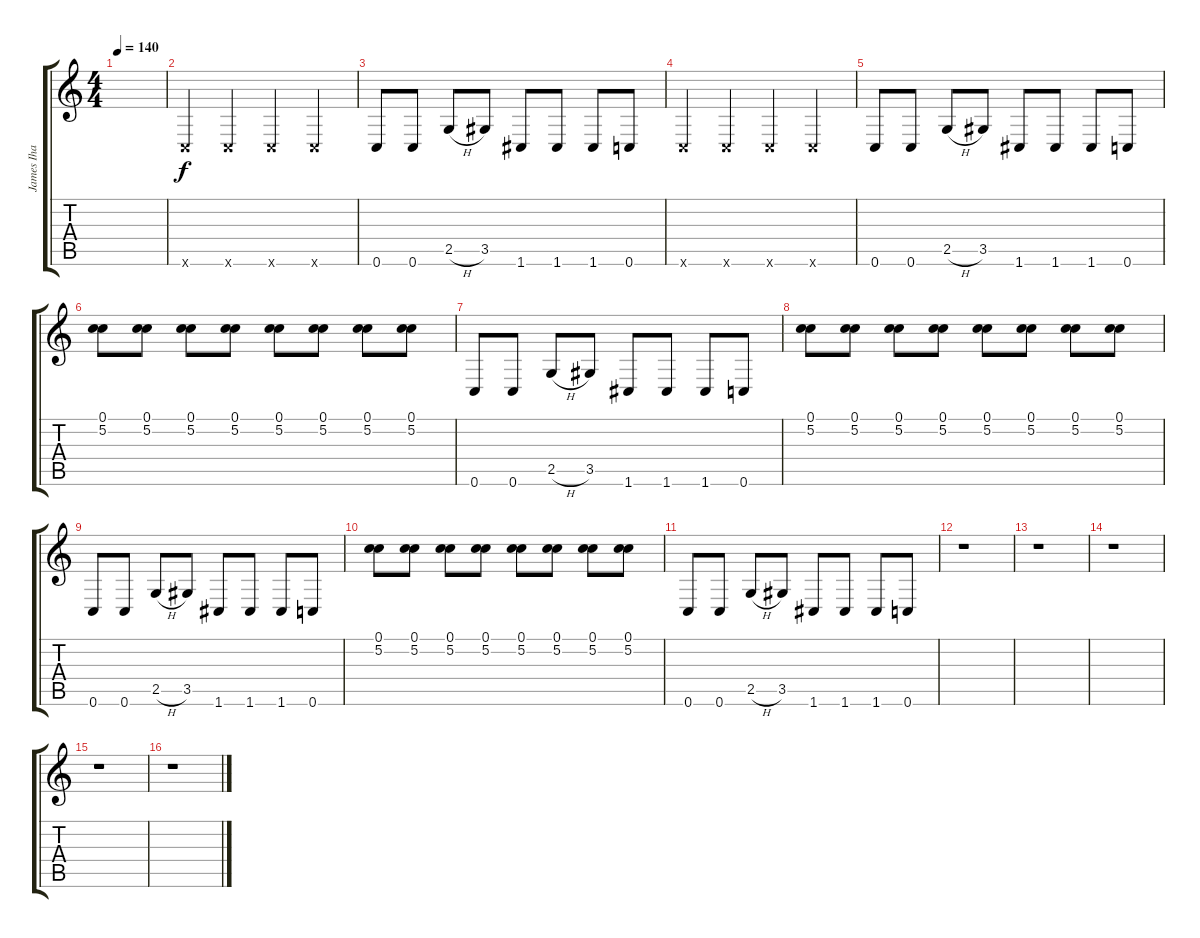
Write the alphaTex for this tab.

\track ("James Iha" "James Iha") {instrument overdrivenguitar}
\staff {score tabs}
\tuning (C4 G3 Eb3 Bb2 F2 C2) {hide}
\ts (4 4)
\tempo 140
\clef g2
\ks c
|
0.6{x}.4 0.6{x}.4 0.6{x}.4 0.6{x}.4 |
0.6.8 0.6.8 2.5{h}.8 3.5.8 1.6.8 1.6.8 1.6.8 0.6.8 |
0.6{x}.4 0.6{x}.4 0.6{x}.4 0.6{x}.4 |
0.6.8 0.6.8 2.5{h}.8 3.5.8 1.6.8 1.6.8 1.6.8 0.6.8 |
(0.1 5.2).8 (0.1 5.2).8 (0.1 5.2).8 (0.1 5.2).8 (0.1 5.2).8 (0.1 5.2).8 (0.1 5.2).8 (0.1 5.2).8 |
0.6.8 0.6.8 2.5{h}.8 3.5.8 1.6.8 1.6.8 1.6.8 0.6.8 |
(0.1 5.2).8 (0.1 5.2).8 (0.1 5.2).8 (0.1 5.2).8 (0.1 5.2).8 (0.1 5.2).8 (0.1 5.2).8 (0.1 5.2).8 |
0.6.8 0.6.8 2.5{h}.8 3.5.8 1.6.8 1.6.8 1.6.8 0.6.8 |
(0.1 5.2).8 (0.1 5.2).8 (0.1 5.2).8 (0.1 5.2).8 (0.1 5.2).8 (0.1 5.2).8 (0.1 5.2).8 (0.1 5.2).8 |
0.6.8 0.6.8 2.5{h}.8 3.5.8 1.6.8 1.6.8 1.6.8 0.6.8 |
r.1 |
r.1 |
r.1 |
r.1 |
r.1
